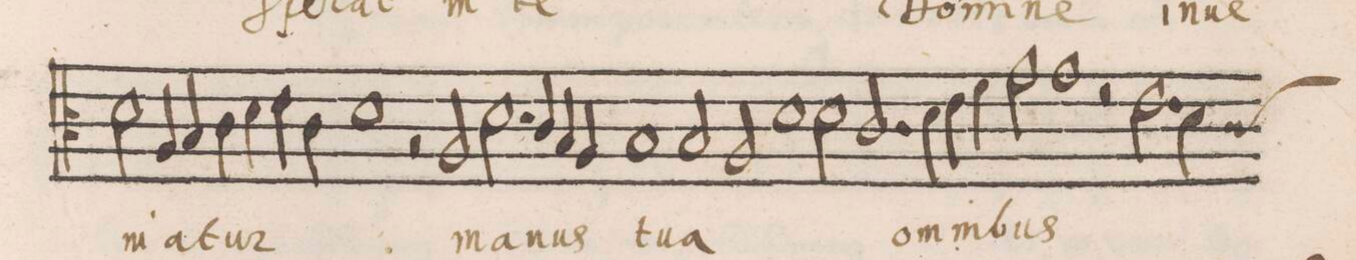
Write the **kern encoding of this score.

**kern	**text
*I"ALTVS	*
*clefC3	*
*k[]	*
*met(C|)	*
*M2/1	*
2d\	-ni-
4A/	-a-
4B/	.
4c\	-tur
4d\	.
4e\	.
4c\	.
=15-	=15-
1d	.
2r	.
2A/	ma-
=16-	=16-
2.d\	.
4c/	-nus
4B/	.
4A/	.
1B/	tu-
=17-	=17-
2B/	-a
2A/	.
1d\	.
=18-	=18-
2d\	.
2.c/	om-
4d\	.
=19-	=19-
4e\	-ni-
4f\	.
2g\	-bus
1g	.
=20-	=20-
2r	.
2.e\	.
4d\	.
*custos:c	*
2.c/	.
=21-	=21-
*-	*-
